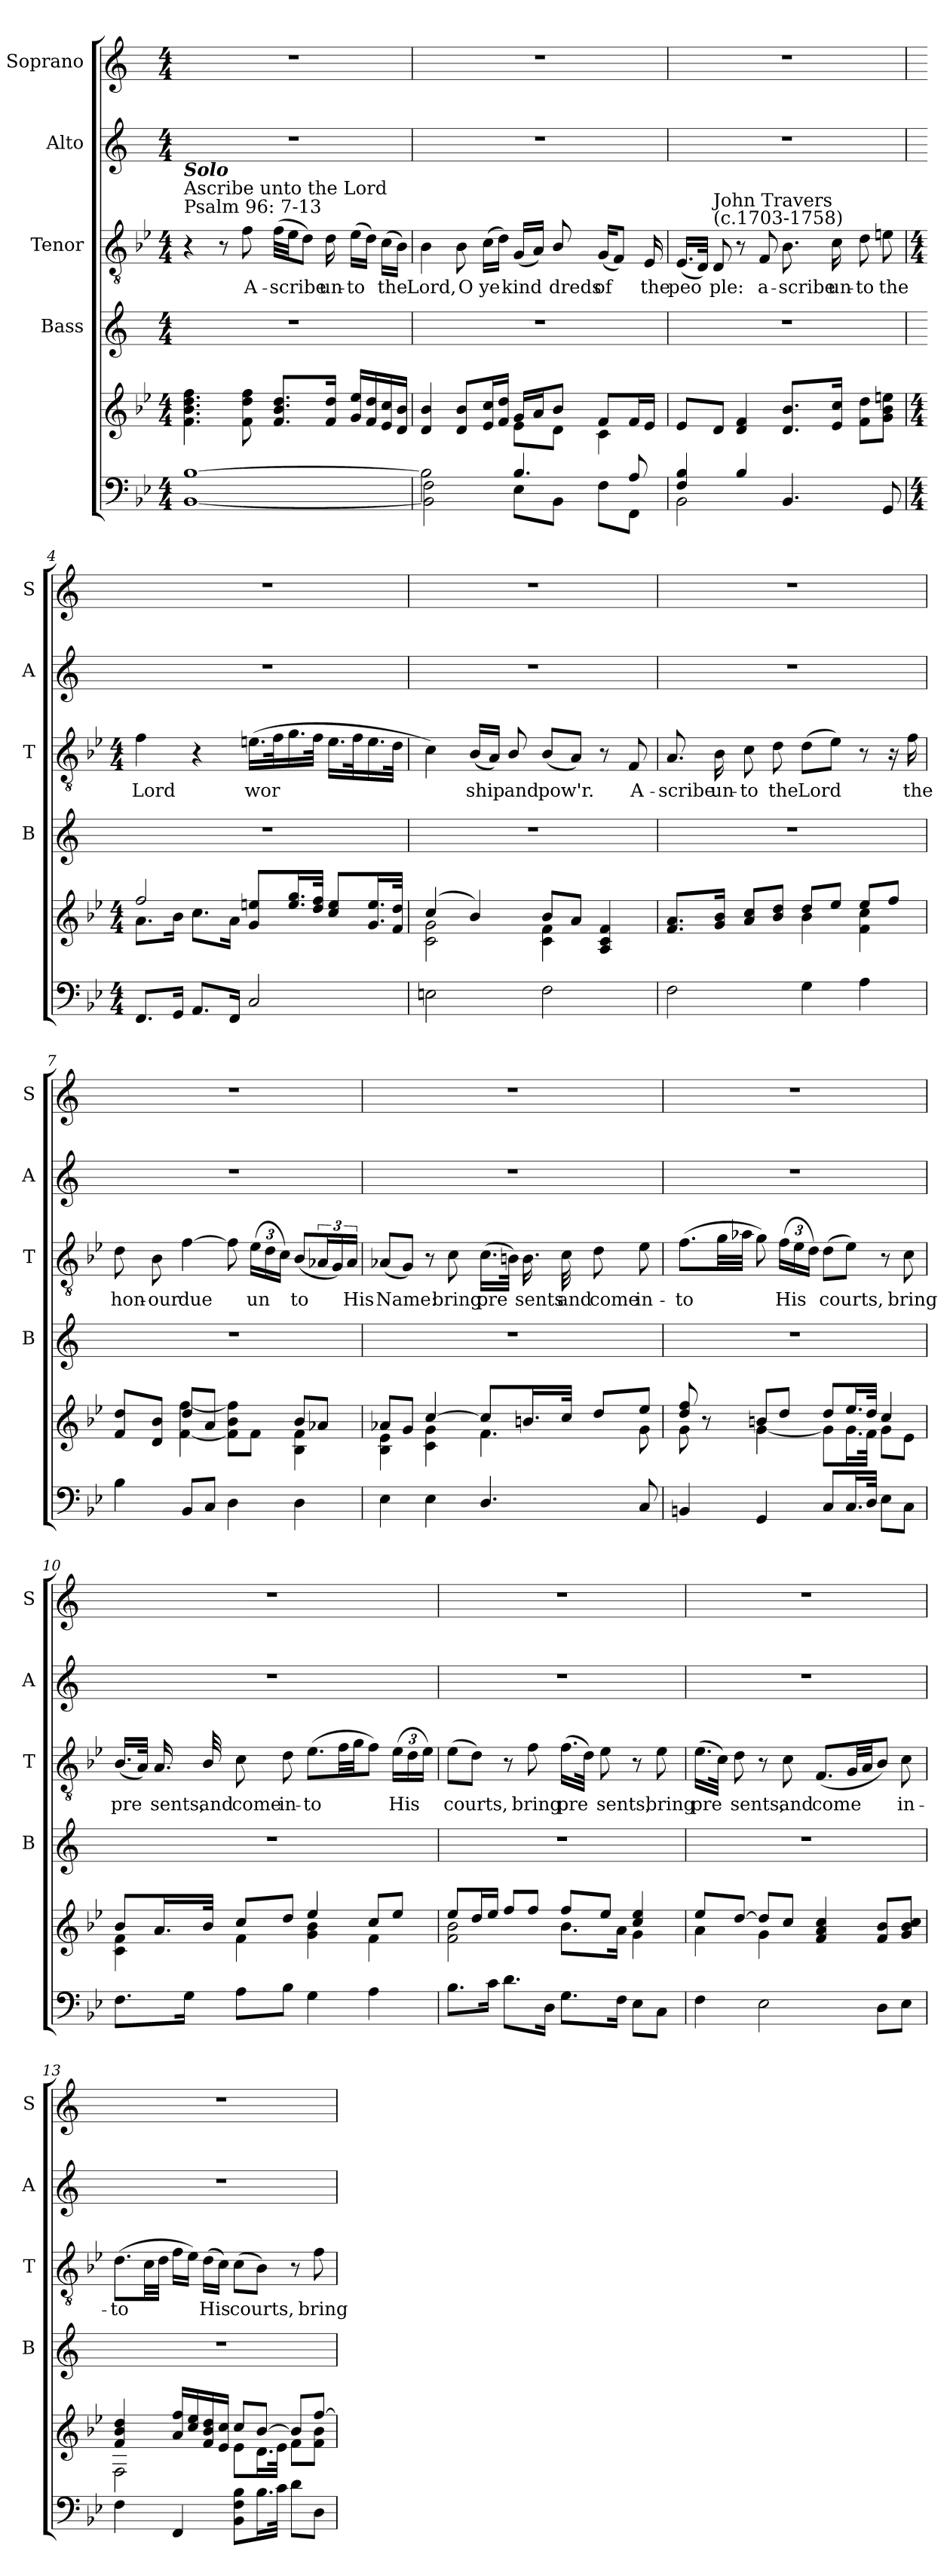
**kern	**kern	**kern	**kern	**text	**kern	**kern
*part6	*part5	*part4	*part3	*part3	*part2	*part1
*staff6	*staff5	*staff4	*staff3	*staff3	*staff2	*staff1
*	*	*I"Bass	*I"Tenor	*	*I"Alto	*I"Soprano
*	*	*I'B	*I'T	*	*I'A	*I'S
*clefF4	*clefG2	*clefG2	*clefGv2	*	*clefG2	*clefG2
*k[b-e-]	*k[b-e-]	*k[]	*k[b-e-]	*	*k[]	*k[]
*B-:	*B-:	*C:	*B-:	*	*C:	*C:
*M4/4	*M4/4	*M4/4	*M4/4	*	*M4/4	*M4/4
=1	=1	=1	=1	=1	=1	=1
*^	*^	*	*	*	*	*
!	!	!	!	!	!LO:TX:a:t=Psalm 96&colon; 7-13	!	!	!
!	!	!	!	!	!LO:TX:a:t=Ascribe unto the Lord	!	!	!
!	!	!	!	!	!LO:TX:a:Bi:t=Solo	!	!	!
[>1B-	[<1BB-	4.f\ 4.b-\ 4.dd\ 4.ff\	1ryy	1r	4r	.	1r	1r
.	.	.	.	.	8r	.	.	.
!	!	!	!	!	!	!LO:LY:b	!	!
.	.	8f\ 8dd\ 8ff\	.	.	8f\	A-	.	.
!	!	!	!	!	!	!LO:LY:b	!	!
.	.	8.f/ 8.b-/ 8.dd/L	.	.	(>32f\LLL	-scribe	.	.
.	.	.	.	.	32e-\JJ	.	.	.
.	.	.	.	.	8d\J)	.	.	.
!	!	!	!	!	!	!LO:LY:b	!	!
.	.	16f/ 16dd/Jk	.	.	16d\	un-	.	.
!	!	!	!	!	!	!LO:LY:b	!	!
.	.	16g/ 16ee-/LL	.	.	(>16e-\LL	-to	.	.
.	.	16f/ 16dd/	.	.	16d\JJ)	.	.	.
!	!	!	!	!	!	!LO:LY:b	!	!
.	.	16e-/ 16cc/	.	.	(>16c\LL	the	.	.
.	.	16d/ 16b-/JJ	.	.	16B-\JJ)	.	.	.
=2	=2	=2	=2	=2	=2	=2	=2	=2
!	!	!	!	!	!	!LO:LY:b	!	!
2B-\]	2BB-\] 2F\	4d/ 4b-/	2ryy	1r	4B-\	Lord,	1r	1r
!	!	!	!	!	!	!LO:LY:b	!	!
.	.	8d/ 8b-/L	.	.	8B-\	O	.	.
!	!	!	!	!	!	!LO:LY:b	!	!
.	.	16e-/ 16cc/L	.	.	(>16c\LL	ye	.	.
.	.	16f/ 16dd/JJ	.	.	16d\JJ)	.	.	.
!	!	!	!	!	!	!LO:LY:b	!	!
4.B-/	8E-\L	16g/LL	8e-\L	.	(<16G/LL	kind­	.	.
.	.	16a/J	.	.	16A/JJ)	.	.	.
!	!	!	!	!	!	!LO:LY:b	!	!
.	8BB-\J	8b-/J	8d\J	.	8B-/	dreds	.	.
!	!	!	!	!	!	!LO:LY:b	!	!
.	8F\L	8f/L	4c\	.	(<16G/KL	of	.	.
.	.	.	.	.	8F/J)	.	.	.
8A/	8FF\J	16f/L	.	.	.	.	.	.
!	!	!	!	!	!	!LO:LY:b	!	!
.	.	16e-/JJ	.	.	16E-/	the	.	.
=3	=3	=3	=3	=3	=3	=3	=3	=3
!	!	!	!	!	!	!LO:LY:b	!	!
4F/ 4B-/	2BB-\	8e-/L	1ryy	1r	(<16.E-/LL	peo­	1r	1r
.	.	.	.	.	32D/JJk)	.	.	.
!	!	!	!	!	!LO:TX:a:t=John Travers\n(c.1703-1758)	!	!	!
!	!	!	!	!	!	!LO:LY:b	!	!
.	.	8d/J	.	.	8D/	ple:	.	.
4B-/	.	4d/ 4f/	.	.	8r	.	.	.
!	!	!	!	!	!	!LO:LY:b	!	!
.	.	.	.	.	8F/	a-	.	.
!	!	!	!	!	!	!LO:LY:b	!	!
4.BB-/	2ryy	8.d/ 8.b-/L	.	.	8.B-\	-scribe	.	.
!	!	!	!	!	!	!LO:LY:b	!	!
.	.	16e-/ 16cc/Jk	.	.	16c\	un-	.	.
!	!	!	!	!	!	!LO:LY:b	!	!
.	.	8f\ 8dd\L	.	.	8d\	-to	.	.
!	!	!	!	!	!	!LO:LY:b	!	!
8GG/	.	8g\ 8b-\ 8een\J	.	.	8en\	the	.	.
*v	*v	*	*	*	*	*	*	*
!!LO:LB:g=z
=4	=4	=4	=4	=4	=4	=4	=4
*M4/4	*M4/4	*	*	*M4/4	*	*	*
!	!	!	!	!	!LO:LY:b	!	!
8.FF/L	2ff/	8.a\L	1r	4f\	Lord	1r	1r
16GG/Jk	.	16b-\Jk	.	.	.	.	.
8.AA/L	.	8.cc\L	.	4r	.	.	.
16FF/Jk	.	16a\Jk	.	.	.	.	.
!	!	!	!	!	!LO:LY:b	!	!
2C/	8g/ 8een/L	2ryy	.	(>16.en\LL	wor­	.	.
.	.	.	.	32f\k	.	.	.
.	16.ee/ 16.gg/L	.	.	16.g\	.	.	.
.	32dd/ 32ff/JJk	.	.	32f\JJk	.	.	.
.	8cc/ 8ee/L	.	.	16.e\LL	.	.	.
.	.	.	.	32f\k	.	.	.
.	16.g/ 16.ee/L	.	.	16.e\	.	.	.
.	32f/ 32dd/JJk	.	.	32d\JJk	.	.	.
=5	=5	=5	=5	=5	=5	=5	=5
2En\	(>4cc/	2c\ 2g\	1r	4c\)	.	1r	1r
!	!	!	!	!	!LO:LY:b	!	!
.	4b-/)	.	.	(<16B-/LL	ship	.	.
.	.	.	.	16A/JJ)	.	.	.
!	!	!	!	!	!LO:LY:b	!	!
.	.	.	.	8B-/	and	.	.
!	!	!	!	!	!LO:LY:b	!	!
2F\	8b-/L	4c\ 4f\	.	(<8B-/L	pow'r.	.	.
.	8a/J	.	.	8A/J)	.	.	.
.	4A/ 4c/ 4f/	4ryy	.	8r	.	.	.
!	!	!	!	!	!LO:LY:b	!	!
.	.	.	.	8F/	A-	.	.
=6	=6	=6	=6	=6	=6	=6	=6
!	!	!	!	!	!LO:LY:b	!	!
2F\	8.f/ 8.a/L	2ryy	1r	8.A/	-scribe	1r	1r
!	!	!	!	!	!LO:LY:b	!	!
.	16g/ 16b-/Jk	.	.	16B-\	un-	.	.
!	!	!	!	!	!LO:LY:b	!	!
.	8a/ 8cc/L	.	.	8c\	-to	.	.
!	!	!	!	!	!LO:LY:b	!	!
.	8b-/ 8dd/J	.	.	8d\	the	.	.
!	!	!	!	!	!LO:LY:b	!	!
4G\	8dd/L	4b-\	.	(>8d\L	Lord	.	.
.	8ee-i/J	.	.	8e-i\J)	.	.	.
4A\	8ee-/L	4f\ 4cc\	.	8r	.	.	.
.	8ff/J	.	.	16r	.	.	.
!	!	!	!	!	!LO:LY:b	!	!
.	.	.	.	16f\	the	.	.
!!LO:LB:g=z
=7	=7	=7	=7	=7	=7	=7	=7
!	!	!	!	!	!LO:LY:b	!	!
4B-\	8f/ 8dd/L	4ryy	1r	8d\	hon-	1r	1r
!	!	!	!	!	!LO:LY:b	!	!
.	8d/ 8b-/J	.	.	8B-\	-our	.	.
!	!	!	!	!	!LO:LY:b	!	!
8BB-/L	8dd/L	[<4f\ [<4ff\	.	[4f\	due	.	.
8C/J	8a/J	.	.	.	.	.	.
4D\	4ryy	8f\] 8b-\ 8ff\]L	.	8f\]	.	.	.
!	!	!	!	!	!LO:LY:b	!	!
.	.	8f\J	.	(>24e-\LL	un­	.	.
.	.	.	.	24d\	.	.	.
.	.	.	.	24c\JJ)	.	.	.
!	!	!	!	!	!LO:LY:b	!	!
4D\	8b-/L	4B-\ 4f\	.	(<8B-/L	to	.	.
.	8a-X/J	.	.	24A-X/L	.	.	.
.	.	.	.	24G/JJ)	.	.	.
!	!	!	!	!	!LO:LY:b	!	!
.	.	.	.	24A-/	His	.	.
=8	=8	=8	=8	=8	=8	=8	=8
!	!	!	!	!	!LO:LY:b	!	!
4E-\	8a-X/L	4B-\ 4e-\	1r	(<8A-X/L	Name:	1r	1r
.	8g/J	.	.	8G/J)	.	.	.
4E-\	[>4cc/	4c\ 4g\	.	8r	.	.	.
!	!	!	!	!	!LO:LY:b	!	!
.	.	.	.	8c\	bring	.	.
!	!	!	!	!	!LO:LY:b	!	!
4.D/	8cc/L]	4.f\	.	(>16.c\LL	pre­	.	.
.	.	.	.	32Bn\JJk)	.	.	.
!	!	!	!	!	!LO:LY:b	!	!
.	16.bn/L	.	.	16.B\	sents	.	.
!	!	!	!	!	!LO:LY:b	!	!
.	32cc/JJk	.	.	32c\	and	.	.
!	!	!	!	!	!LO:LY:b	!	!
.	8dd/L	.	.	8d\	come	.	.
!	!	!	!	!	!LO:LY:b	!	!
8C/	8ee-/J	8g\	.	8e-\	in-	.	.
!!LO:LB:g=z
=9	=9	=9	=9	=9	=9	=9	=9
!	!	!	!	!	!LO:LY:b	!	!
4BBn/	8dd/ 8ff/	8g\	1r	(>8.f\L	-to	1r	1r
.	8r	8ryy	.	.	.	.	.
.	.	.	.	32g\LL	.	.	.
.	.	.	.	32a-X\JJJ	.	.	.
4GG/	8bn/L	[<4g\	.	8g\)	.	.	.
!	!	!	!	!	!LO:LY:b	!	!
.	8dd/J	.	.	(>24f\LL	His	.	.
.	.	.	.	24e-\	.	.	.
.	.	.	.	24d\JJ)	.	.	.
!	!	!	!	!	!LO:LY:b	!	!
8C/L	8dd/L	8g\L]	.	(>8d\L	courts,	.	.
16.C/L	16.ee-/L	16.g\L	.	8e-\J)	.	.	.
32D/JJk	32dd/JJk	32f\JJk	.	.	.	.	.
8E-\L	4cc/	8g\L	.	8r	.	.	.
!	!	!	!	!	!LO:LY:b	!	!
8C\J	.	8e-\J	.	8c\	bring	.	.
=10	=10	=10	=10	=10	=10	=10	=10
!	!	!	!	!	!LO:LY:b	!	!
8.F\L	8b-/L	4c\ 4f\	1r	(<16.B-/LL	pre­	1r	1r
.	.	.	.	32A/JJk)	.	.	.
!	!	!	!	!	!LO:LY:b	!	!
.	16.a/L	.	.	16.A/	sents,	.	.
16G\Jk	.	.	.	.	.	.	.
!	!	!	!	!	!LO:LY:b	!	!
.	32b-/JJk	.	.	32B-/	and	.	.
!	!	!	!	!	!LO:LY:b	!	!
8A\L	8cc/L	4f\	.	8c\	come	.	.
!	!	!	!	!	!LO:LY:b	!	!
8B-\J	8dd/J	.	.	8d\	in-	.	.
!	!	!	!	!	!LO:LY:b	!	!
4G\	4ee-/	4g\ 4b-\	.	(>8.e-\L	-to	.	.
.	.	.	.	32f\LL	.	.	.
.	.	.	.	32g\JJ	.	.	.
4A\	8cc/L	4f\	.	8f\J)	.	.	.
!	!	!	!	!	!LO:LY:b	!	!
.	8ee-/J	.	.	(>24e-\LL	His	.	.
.	.	.	.	24d\	.	.	.
.	.	.	.	24e-\JJ)	.	.	.
!!LO:LB:g=z
=11	=11	=11	=11	=11	=11	=11	=11
!	!	!	!	!	!LO:LY:b	!	!
8.B-\L	8ee-/L	2f\ 2b-\	1r	(>8e-\L	courts,	1r	1r
.	16dd/L	.	.	8d\J)	.	.	.
16c\Jk	16ee-/JJ	.	.	.	.	.	.
8.d\L	8ff/L	.	.	8r	.	.	.
!	!	!	!	!	!LO:LY:b	!	!
.	8ff/J	.	.	8f\	bring	.	.
16D\Jk	.	.	.	.	.	.	.
!	!	!	!	!	!LO:LY:b	!	!
8.G\L	8ff/L	8.b-\L	.	(>16.f\LL	pre­	.	.
.	.	.	.	32d\JJk)	.	.	.
!	!	!	!	!	!LO:LY:b	!	!
.	8ee-/J	.	.	8e-\	sents,	.	.
16F\Jk	.	16a\Jk	.	.	.	.	.
8E-\L	4cc/ 4ee-/	4g\	.	8r	.	.	.
!	!	!	!	!	!LO:LY:b	!	!
8C\J	.	.	.	8e-\	bring	.	.
=12	=12	=12	=12	=12	=12	=12	=12
!	!	!	!	!	!LO:LY:b	!	!
4F\	8ee-/L	4a\	1r	(>16.e-\LL	pre­	1r	1r
.	.	.	.	32c\JJk)	.	.	.
!	!	!	!	!	!LO:LY:b	!	!
.	[>8dd/J	.	.	8d\	sents,	.	.
2E-\	8dd/L]	4g\	.	8r	.	.	.
!	!	!	!	!	!LO:LY:b	!	!
.	8cc/J	.	.	8c\	and	.	.
!	!	!	!	!	!LO:LY:b	!	!
.	4f/ 4a/ 4cc/	2ryy	.	(<8.F/L	come	.	.
.	.	.	.	32G/LL	.	.	.
.	.	.	.	32A/JJ	.	.	.
8D\L	8f/ 8b-/L	.	.	8B-/J)	.	.	.
!	!	!	!	!	!LO:LY:b	!	!
8E-\J	8g/ 8b-/ 8cc/J	.	.	8c\	in-	.	.
=13	=13	=13	=13	=13	=13	=13	=13
!	!	!	!	!	!LO:LY:b	!	!
4F\	4f/ 4b-/ 4dd/	2F\	1r	(>8.d\L	-to	1r	1r
.	.	.	.	32c\LL	.	.	.
.	.	.	.	32d\JJJ	.	.	.
4FF/	16a/ 16ff/LL	.	.	16f\LL	.	.	.
.	16cc/ 16ee-/	.	.	16e-\JJ)	.	.	.
!	!	!	!	!	!LO:LY:b	!	!
.	16f/ 16b-/ 16dd/	.	.	(>16d\LL	His	.	.
.	16e-/ 16cc/JJ	.	.	16c\JJ)	.	.	.
!	!	!	!	!	!LO:LY:b	!	!
8BB-\ 8F\ 8B-\L	8cc/L	8e-\L	.	(>8c\L	courts,	.	.
16.B-\L	[>8b-/J	16.d\L	.	8B-\J)	.	.	.
32c\JJk	.	32e-\JJk	.	.	.	.	.
8d\L	8b-/L]	8f\L	.	8r	.	.	.
!	!	!	!	!	!LO:LY:b	!	!
8D\J	[>8ff/J	8f\ 8b-\J	.	8f\	bring	.	.
*	*v	*v	*	*	*	*	*
=	=	=	=	=	=	=
*-	*-	*-	*-	*-	*-	*-
